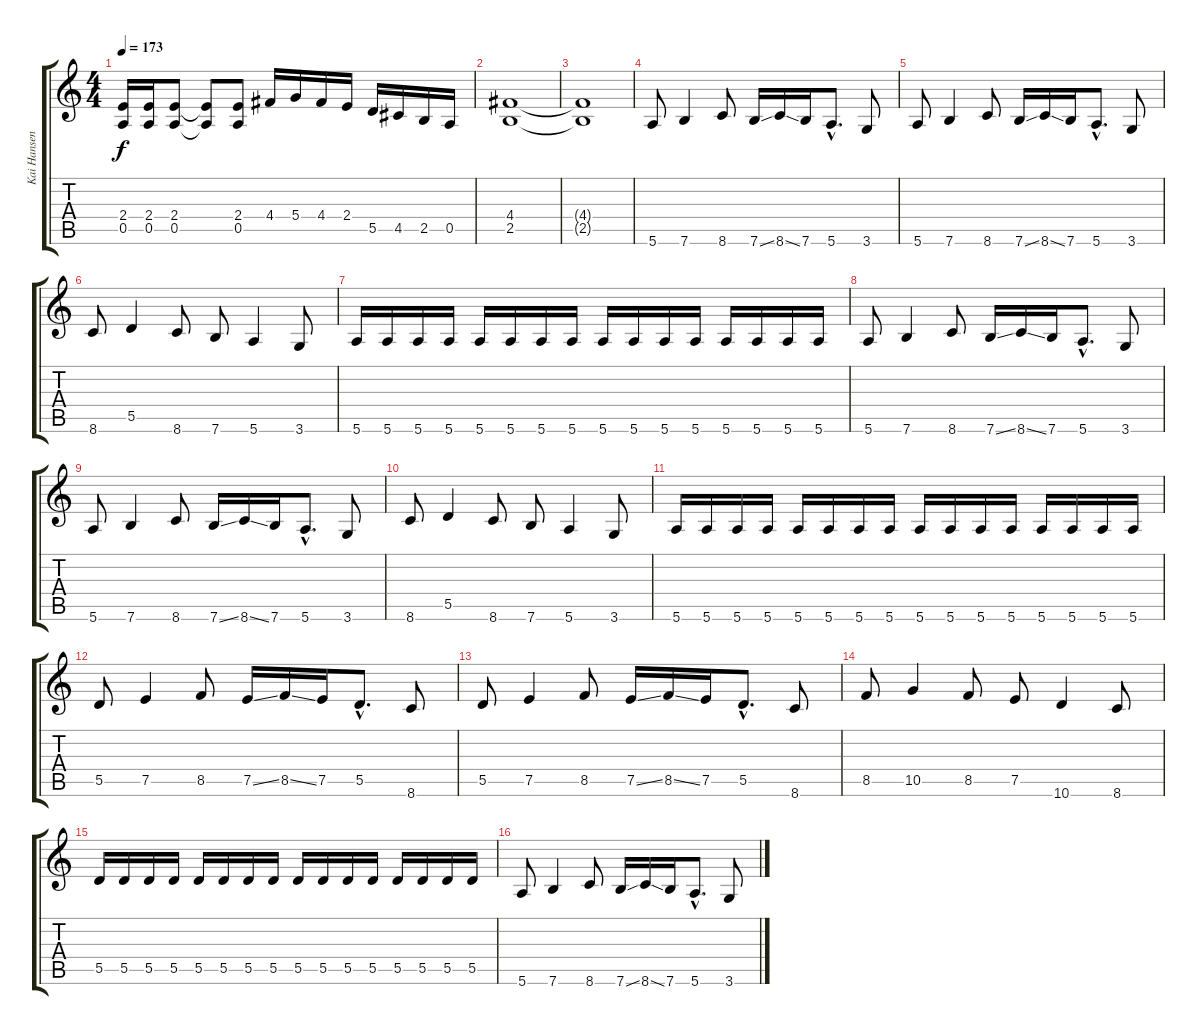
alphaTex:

\track ("Kai Hansen" "Kai Hansen") {instrument overdrivenguitar}
\staff {score tabs}
\tuning (E4 B3 G3 D3 A2 E2) {hide}
\ts (4 4)
\tempo 173
\clef g2
\ks c
(2.4 0.5).16{dy f} (2.4 0.5).16 (2.4 0.5).8 (2.4{t} 0.5{t}).8 (2.4 0.5).8 4.4.16 5.4.16 4.4.16 2.4.16 5.5.16 4.5.16 2.5.16 0.5.16 |
(4.4 2.5).1 |
(4.4{t} 2.5{t}).1 |
5.6.8 7.6.4 8.6.8 7.6{ss}.16 8.6{ss}.16 7.6.16 5.6{hac}.8{d} 3.6.8 |
5.6.8 7.6.4 8.6.8 7.6{ss}.16 8.6{ss}.16 7.6.16 5.6{hac}.8{d} 3.6.8 |
8.6.8 5.5.4 8.6.8 7.6.8 5.6.4 3.6.8 |
5.6.16 5.6.16 5.6.16 5.6.16 5.6.16 5.6.16 5.6.16 5.6.16 5.6.16 5.6.16 5.6.16 5.6.16 5.6.16 5.6.16 5.6.16 5.6.16 |
5.6.8 7.6.4 8.6.8 7.6{ss}.16 8.6{ss}.16 7.6.16 5.6{hac}.8{d} 3.6.8 |
5.6.8 7.6.4 8.6.8 7.6{ss}.16 8.6{ss}.16 7.6.16 5.6{hac}.8{d} 3.6.8 |
8.6.8 5.5.4 8.6.8 7.6.8 5.6.4 3.6.8 |
5.6.16 5.6.16 5.6.16 5.6.16 5.6.16 5.6.16 5.6.16 5.6.16 5.6.16 5.6.16 5.6.16 5.6.16 5.6.16 5.6.16 5.6.16 5.6.16 |
5.5.8 7.5.4 8.5.8 7.5{ss}.16 8.5{ss}.16 7.5.16 5.5{hac}.8{d} 8.6.8 |
5.5.8 7.5.4 8.5.8 7.5{ss}.16 8.5{ss}.16 7.5.16 5.5{hac}.8{d} 8.6.8 |
8.5.8 10.5.4 8.5.8 7.5.8 10.6.4 8.6.8 |
5.5.16 5.5.16 5.5.16 5.5.16 5.5.16 5.5.16 5.5.16 5.5.16 5.5.16 5.5.16 5.5.16 5.5.16 5.5.16 5.5.16 5.5.16 5.5.16 |
5.6.8 7.6.4 8.6.8 7.6{ss}.16 8.6{ss}.16 7.6.16 5.6{hac}.8{d} 3.6.8
